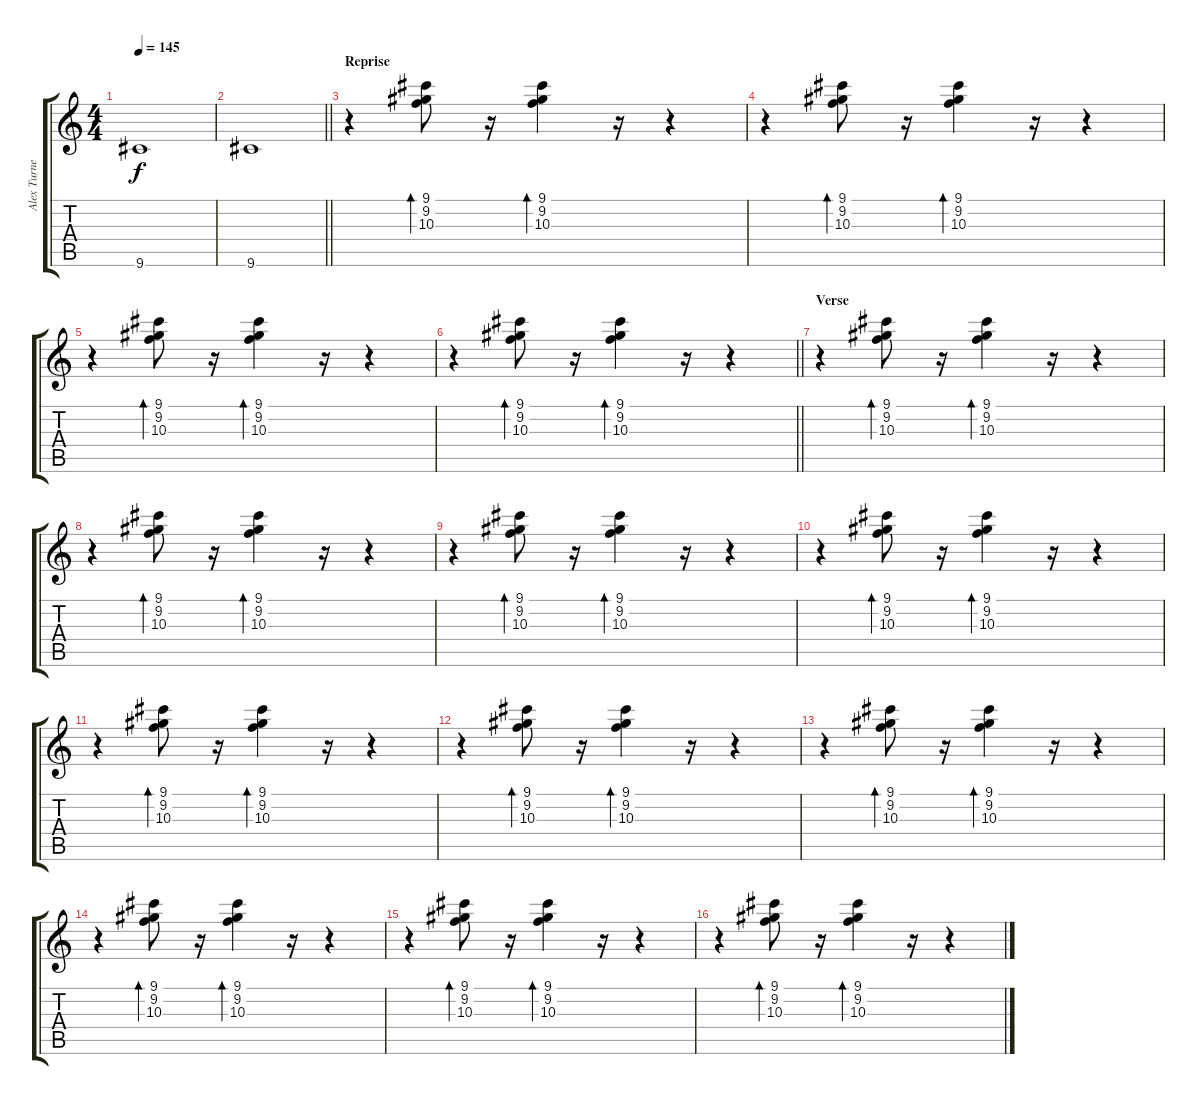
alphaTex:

\track ("Alex Turner" "Alex Turne") {instrument overdrivenguitar}
\staff {score tabs}
\tuning (E4 B3 G3 D3 A2 E2) {hide}
\ts (4 4)
\tempo 145
\clef g2
\ks c
9.6.1{dy f} |
\barLineRight lightlight
9.6.1 |
\section ("" "Reprise")
r.4 (9.1 9.2 10.3).8{bd 30} r.16 (9.1 9.2 10.3).4{bd 30} r.16 r.4 |
r.4 (9.1 9.2 10.3).8{bd 30} r.16 (9.1 9.2 10.3).4{bd 30} r.16 r.4 |
r.4 (9.1 9.2 10.3).8{bd 30} r.16 (9.1 9.2 10.3).4{bd 30} r.16 r.4 |
\barLineRight lightlight
r.4 (9.1 9.2 10.3).8{bd 30} r.16 (9.1 9.2 10.3).4{bd 30} r.16 r.4 |
\section ("" "Verse")
r.4 (9.1 9.2 10.3).8{bd 30} r.16 (9.1 9.2 10.3).4{bd 30} r.16 r.4 |
r.4 (9.1 9.2 10.3).8{bd 30} r.16 (9.1 9.2 10.3).4{bd 30} r.16 r.4 |
r.4 (9.1 9.2 10.3).8{bd 30} r.16 (9.1 9.2 10.3).4{bd 30} r.16 r.4 |
r.4 (9.1 9.2 10.3).8{bd 30} r.16 (9.1 9.2 10.3).4{bd 30} r.16 r.4 |
r.4 (9.1 9.2 10.3).8{bd 30} r.16 (9.1 9.2 10.3).4{bd 30} r.16 r.4 |
r.4 (9.1 9.2 10.3).8{bd 30} r.16 (9.1 9.2 10.3).4{bd 30} r.16 r.4 |
r.4 (9.1 9.2 10.3).8{bd 30} r.16 (9.1 9.2 10.3).4{bd 30} r.16 r.4 |
r.4 (9.1 9.2 10.3).8{bd 30} r.16 (9.1 9.2 10.3).4{bd 30} r.16 r.4 |
r.4 (9.1 9.2 10.3).8{bd 30} r.16 (9.1 9.2 10.3).4{bd 30} r.16 r.4 |
r.4 (9.1 9.2 10.3).8{bd 30} r.16 (9.1 9.2 10.3).4{bd 30} r.16 r.4
